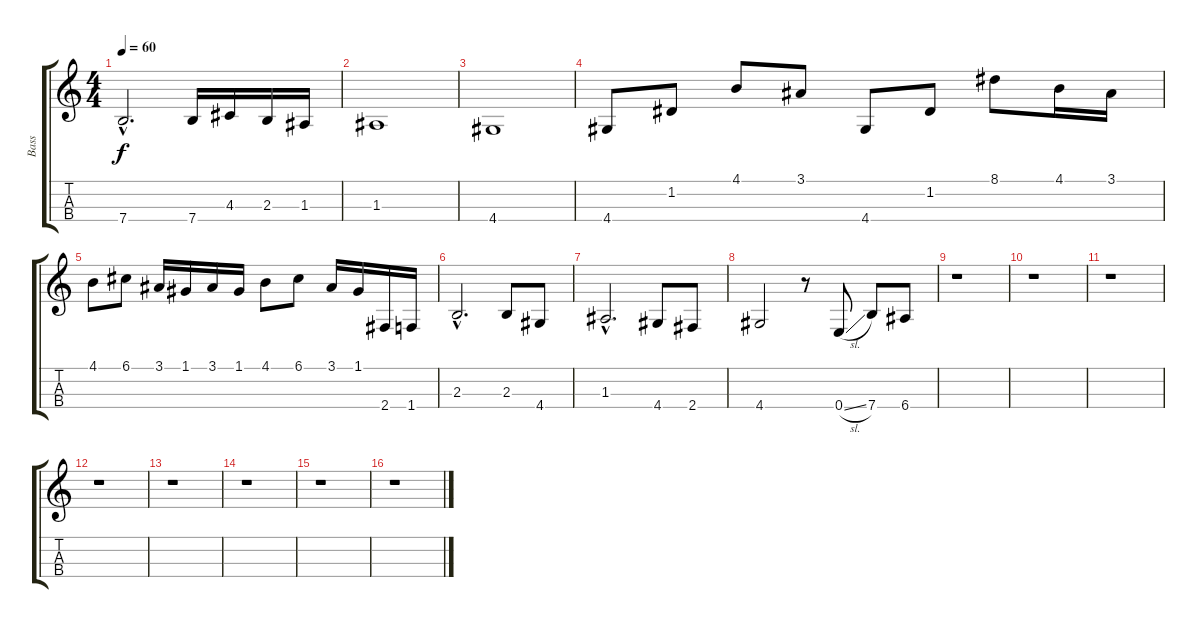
\track ("Bass" "Bass") {instrument electricbasspick}
\staff {score tabs}
\tuning (G3 D3 A2 E2) {hide}
\ts (4 4)
\tempo 60
\clef g2
\ks c
7.4{hac}.2{d dy f} 7.4.16 4.3.16 2.3.16 1.3.16 |
1.3.1 |
4.4.1 |
4.4.8 1.2.8 4.1.8 3.1.8 4.4.8 1.2.8 8.1.8 4.1.16 3.1.16 |
4.1.8 6.1.8 3.1.16 1.1.16 3.1.16 1.1.16 4.1.8 6.1.8 3.1.16 1.1.16 2.4.16 1.4.16 |
2.3{hac}.2{d} 2.3.8 4.4.8 |
1.3{hac}.2{d} 4.4.8 2.4.8 |
4.4.2 r.8 0.4{sl}.8 7.4.8 6.4.8 |
r.1 |
r.1 |
r.1 |
r.1 |
r.1 |
r.1 |
r.1 |
r.1
